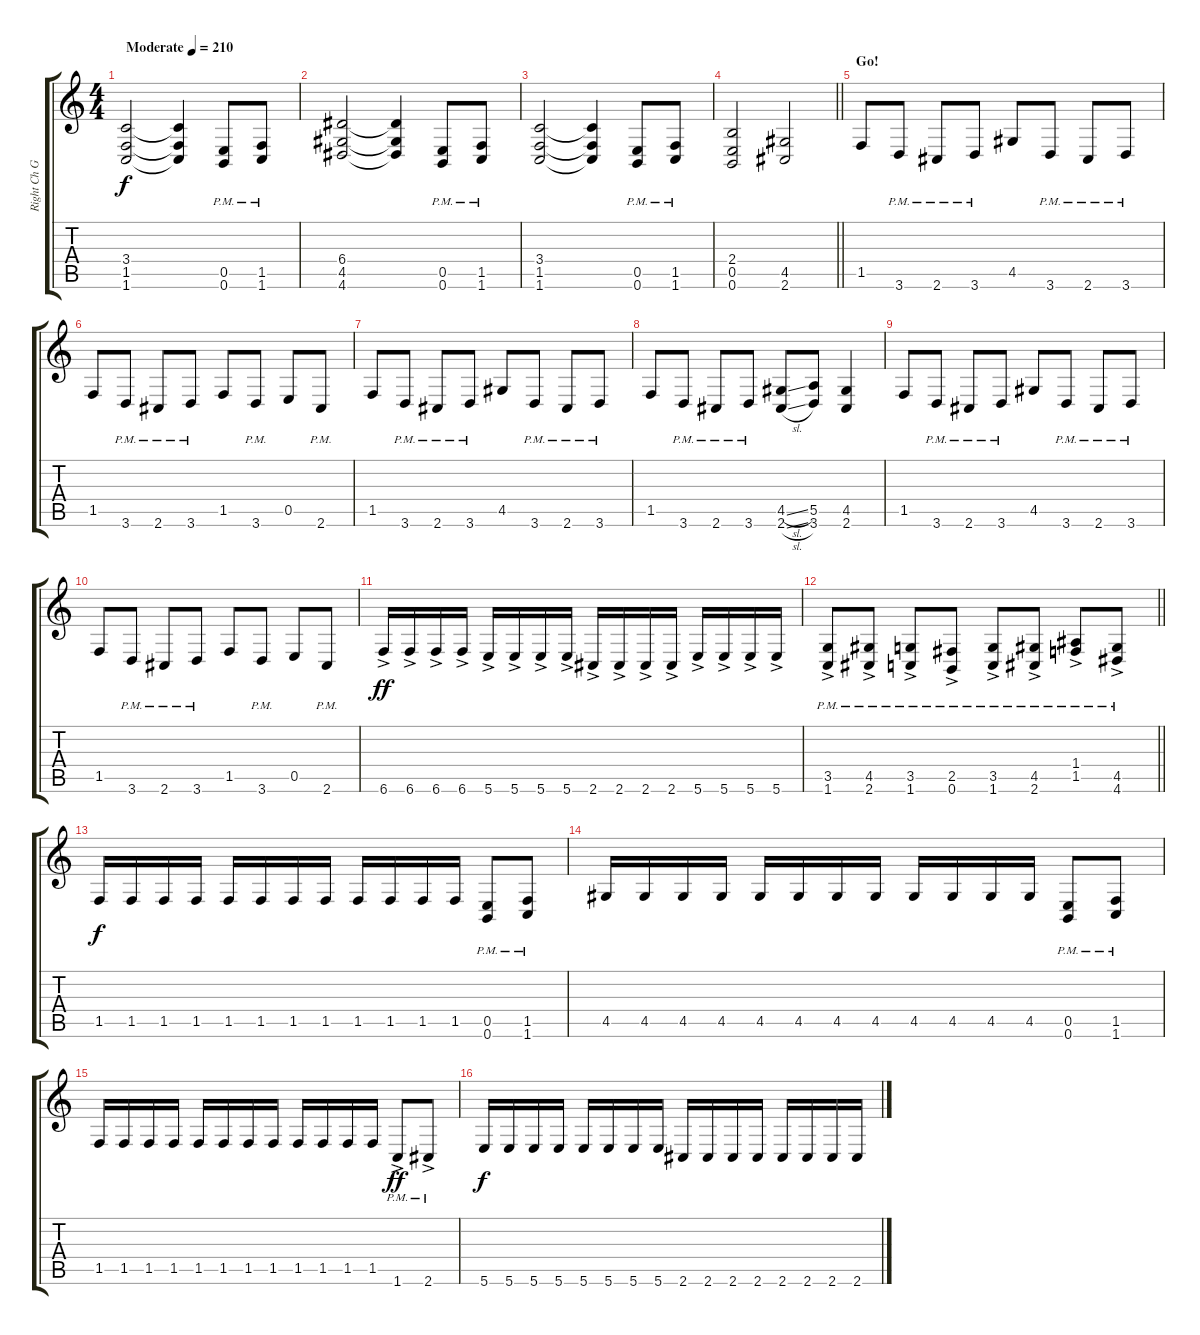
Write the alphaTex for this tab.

\track ("Right Ch Guitar" "Right Ch G") {instrument distortionguitar}
\staff {score tabs}
\tuning (B3 Gb3 D3 A2 E2 B1) {hide}
\ts (4 4)
\tempo (210 "Moderate")
\clef g2
\ks c
(3.4 1.5 1.6).2{dy f instrument distortionguitar} (3.4{t} 1.5{t} 1.6{t}).4 (0.5{pm} 0.6{pm}).8 (1.5{pm} 1.6{pm}).8 |
(6.4 4.5 4.6).2 (6.4{t} 4.5{t} 4.6{t}).4 (0.5{pm} 0.6{pm}).8 (1.5{pm} 1.6{pm}).8 |
(3.4 1.5 1.6).2 (3.4{t} 1.5{t} 1.6{t}).4 (0.5{pm} 0.6{pm}).8 (1.5{pm} 1.6{pm}).8 |
\barLineRight lightlight
(2.4 0.5 0.6).2 (4.5 2.6).2 |
\section ("" "Go!")
1.5.8 3.6{pm}.8 2.6{pm}.8 3.6{pm}.8 4.5.8 3.6{pm}.8 2.6{pm}.8 3.6{pm}.8 |
1.5.8 3.6{pm}.8 2.6{pm}.8 3.6{pm}.8 1.5.8 3.6{pm}.8 0.5.8 2.6{pm}.8 |
1.5.8 3.6{pm}.8 2.6{pm}.8 3.6{pm}.8 4.5.8 3.6{pm}.8 2.6{pm}.8 3.6{pm}.8 |
1.5.8 3.6{pm}.8 2.6{pm}.8 3.6{pm}.8 (4.5{sl} 2.6{sl}).8 (5.5 3.6).8 (4.5 2.6).4 |
1.5.8 3.6{pm}.8 2.6{pm}.8 3.6{pm}.8 4.5.8 3.6{pm}.8 2.6{pm}.8 3.6{pm}.8 |
1.5.8 3.6{pm}.8 2.6{pm}.8 3.6{pm}.8 1.5.8 3.6{pm}.8 0.5.8 2.6{pm}.8 |
6.6{ac}.16{dy ff} 6.6{ac}.16 6.6{ac}.16 6.6{ac}.16 5.6{ac}.16 5.6{ac}.16 5.6{ac}.16 5.6{ac}.16 2.6{ac}.16 2.6{ac}.16 2.6{ac}.16 2.6{ac}.16 5.6{ac}.16 5.6{ac}.16 5.6{ac}.16 5.6{ac}.16 |
\barLineRight lightlight
(3.5{ac pm} 1.6{ac pm}).8 (4.5{ac pm} 2.6{ac pm}).8 (3.5{ac pm} 1.6{ac pm}).8 (2.5{ac pm} 0.6{ac pm}).8 (3.5{ac pm} 1.6{ac pm}).8 (4.5{ac pm} 2.6{ac pm}).8 (1.4{ac pm} 1.5{ac pm}).8 (4.5{ac pm} 4.6{ac pm}).8 |
\section ("" "")
1.5.16{dy f} 1.5.16 1.5.16 1.5.16 1.5.16 1.5.16 1.5.16 1.5.16 1.5.16 1.5.16 1.5.16 1.5.16 (0.5{pm} 0.6{pm}).8 (1.5{pm} 1.6{pm}).8 |
4.5.16 4.5.16 4.5.16 4.5.16 4.5.16 4.5.16 4.5.16 4.5.16 4.5.16 4.5.16 4.5.16 4.5.16 (0.5{pm} 0.6{pm}).8 (1.5{pm} 1.6{pm}).8 |
1.5.16 1.5.16 1.5.16 1.5.16 1.5.16 1.5.16 1.5.16 1.5.16 1.5.16 1.5.16 1.5.16 1.5.16 1.6{ac pm}.8{dy ff} 2.6{ac pm}.8 |
5.6.16{dy f} 5.6.16 5.6.16 5.6.16 5.6.16 5.6.16 5.6.16 5.6.16 2.6.16 2.6.16 2.6.16 2.6.16 2.6.16 2.6.16 2.6.16 2.6.16
